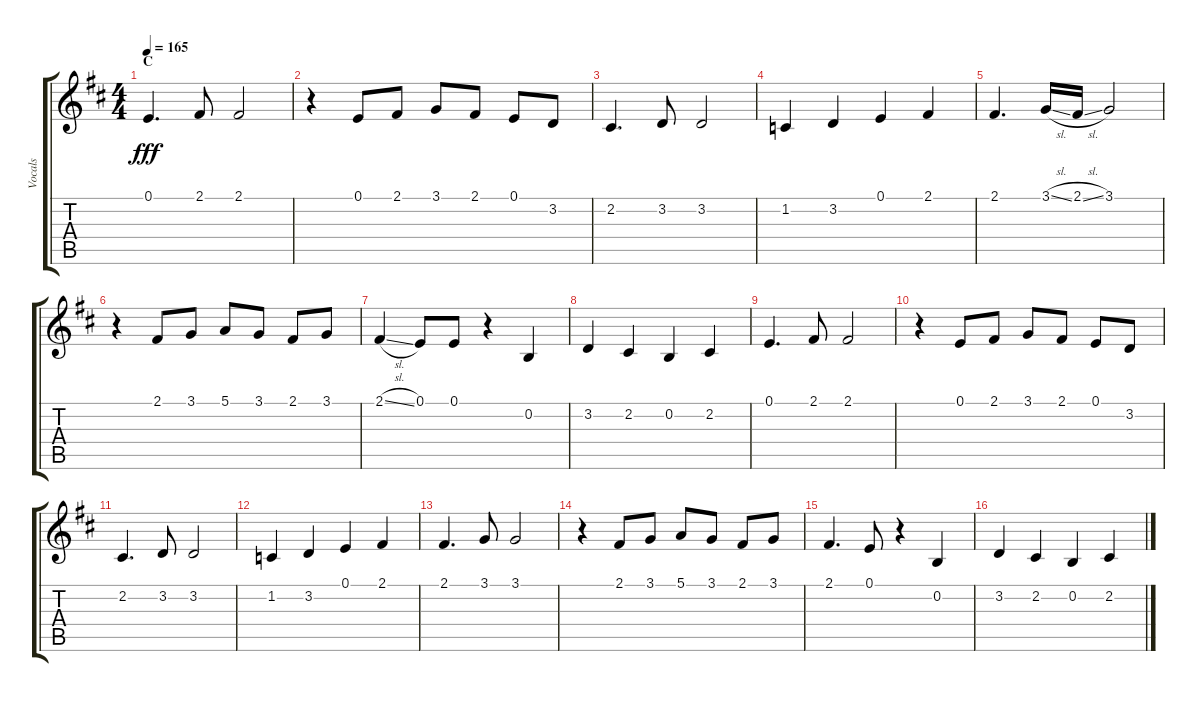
\track ("Vocals" "Vocals") {instrument voiceoohs}
\staff {score tabs}
\tuning (E4 B3 G3 D3 A2 E2) {hide}
\ts (4 4)
\section ("" "C")
\tempo 165
\clef g2
\ks d
0.1.4{d dy fff} 2.1.8 2.1.2 |
r.4 0.1.8 2.1.8 3.1.8 2.1.8 0.1.8 3.2.8 |
2.2.4{d} 3.2.8 3.2.2 |
1.2.4 3.2.4 0.1.4 2.1.4 |
2.1.4{d} 3.1{sl}.16 2.1{sl}.16 3.1.2 |
r.4 2.1.8 3.1.8 5.1.8 3.1.8 2.1.8 3.1.8 |
2.1{sl}.4 0.1.8 0.1.8 r.4 0.2.4 |
3.2.4 2.2.4 0.2.4 2.2.4 |
0.1.4{d} 2.1.8 2.1.2 |
r.4 0.1.8 2.1.8 3.1.8 2.1.8 0.1.8 3.2.8 |
2.2.4{d} 3.2.8 3.2.2 |
1.2.4 3.2.4 0.1.4 2.1.4 |
2.1.4{d} 3.1.8 3.1.2 |
r.4 2.1.8 3.1.8 5.1.8 3.1.8 2.1.8 3.1.8 |
2.1.4{d} 0.1.8 r.4 0.2.4 |
3.2.4 2.2.4 0.2.4 2.2.4
